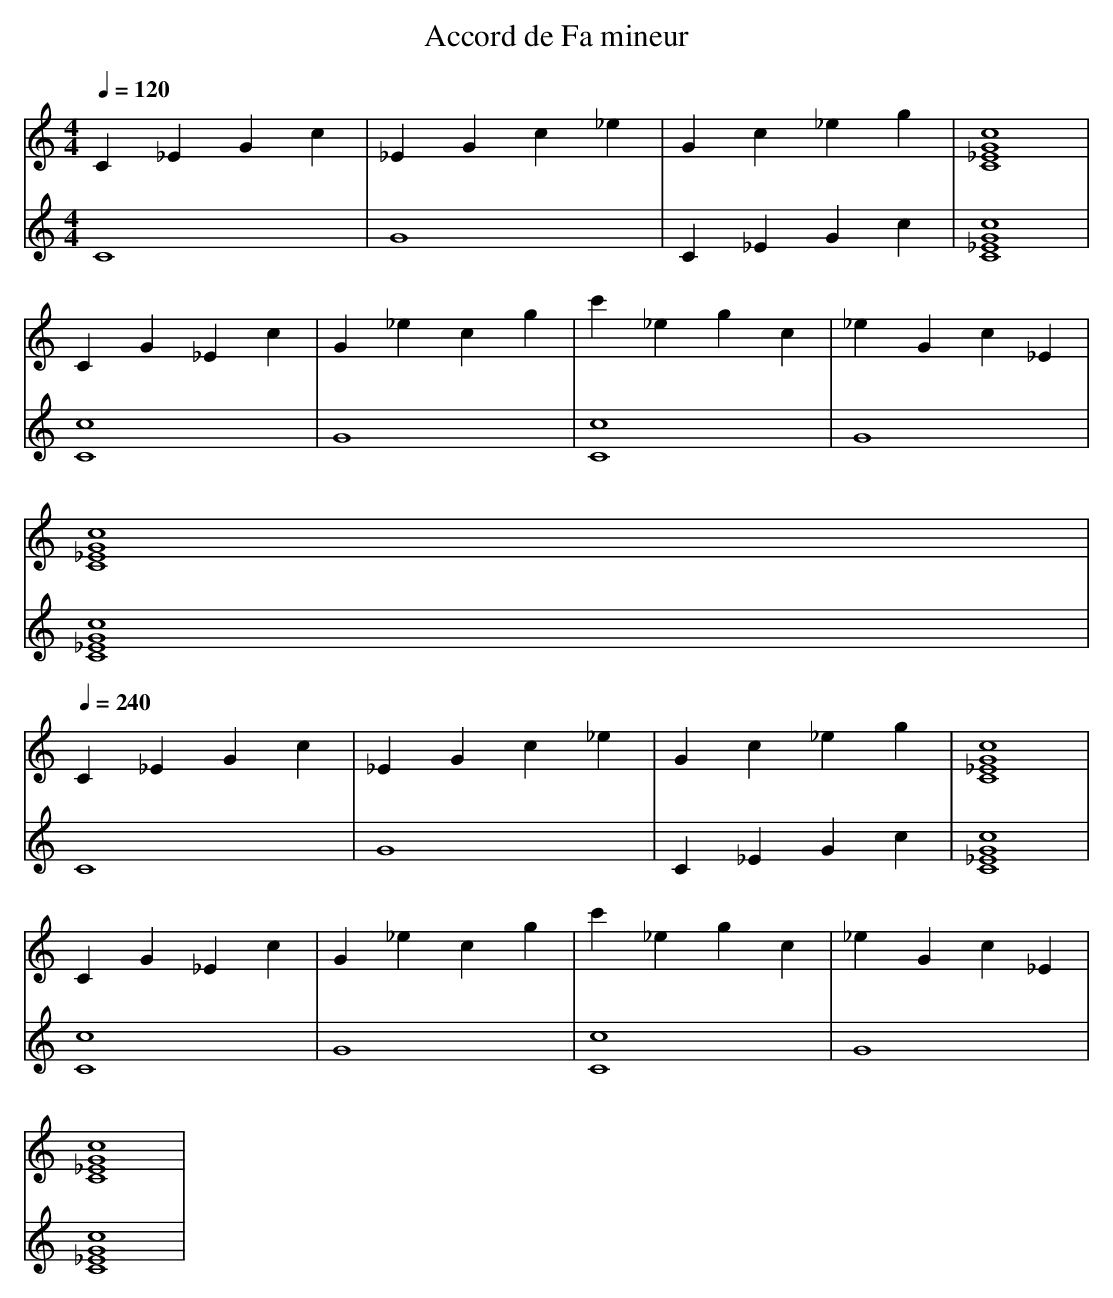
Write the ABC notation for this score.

X:1
T:Accord de Fa mineur
M: 4/4
L: 1/4
Q:1/4=120
K:C
V:1
C _E G c | _E G c _e | G c _e g | [C4 _E4 G4 c4] |
C G _E c | G _e c g | c' _e g c | _e G c _E |
[C4 _E4 G4 c4] |
Q:1/4=240
C _E G c | _E G c _e | G c _e g | [C4 _E4 G4 c4] |
C G _E c | G _e c g | c' _e g c | _e G c _E |
[C4 _E4 G4 c4] |
V:2
C4 | G4 | C _E G c | [C4 _E4 G4 c4] |
[C4 c4] | G4 | [C4 c4] | G4 |
[C4 _E4 G4 c4] |
Q:1/4=240
C4 | G4 | C _E G c | [C4 _E4 G4 c4] |
[C4 c4] | G4 | [C4 c4] | G4 |
[C4 _E4 G4 c4] |
